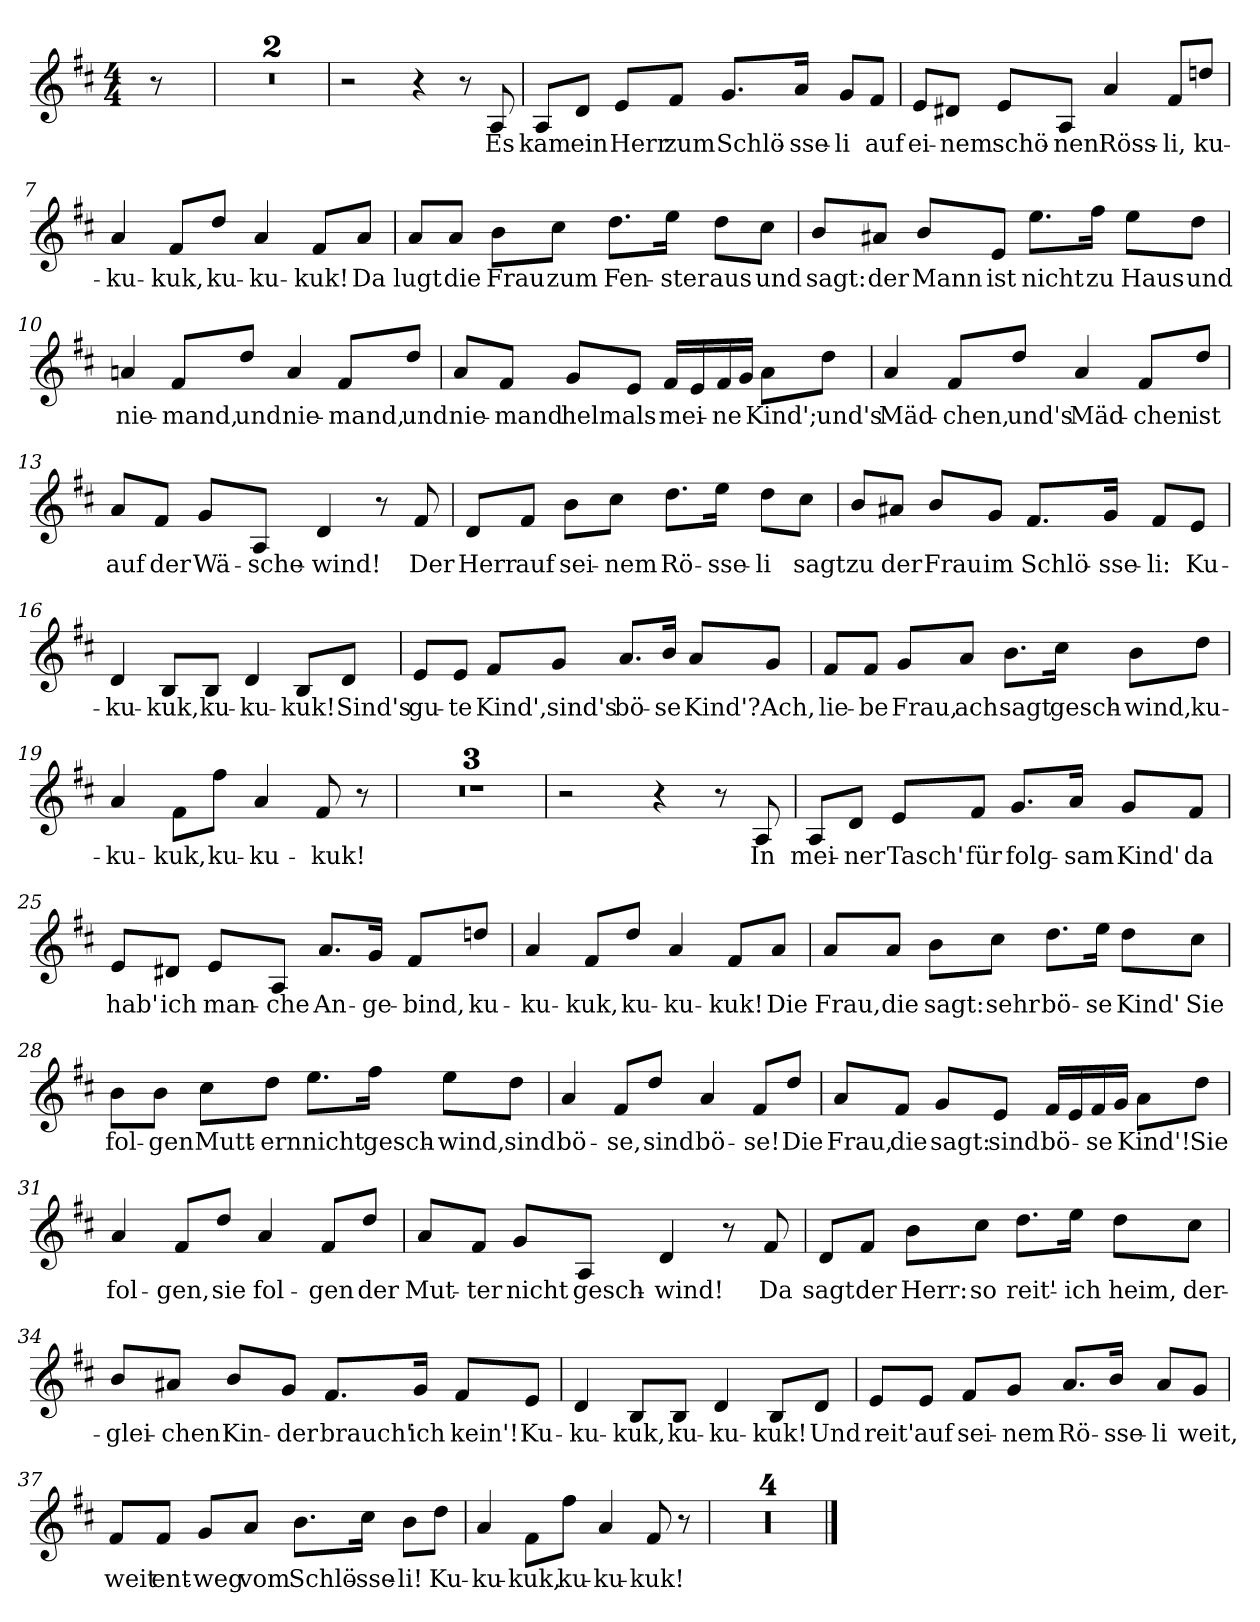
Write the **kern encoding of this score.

**kern	**text
*part1	*part1
*staff1	*staff1
*clefG2	*
*k[f#c#]	*
*M4/4	*
=1	=1
8r	.
=2	=2
1r	.
=3	=3
1r	.
=4	=4
2r	.
4r	.
8r	.
!	!LO:LY:b
8A/	Es
=5	=5
!	!LO:LY:b
8A/L	kam
!	!LO:LY:b
8d/J	ein
!	!LO:LY:b
8e/L	Herr
!	!LO:LY:b
8f#/J	zum
!	!LO:LY:b
8.g/L	Schlö-
!	!LO:LY:b
16a/Jk	-sse-
!	!LO:LY:b
8g/L	-li
!	!LO:LY:b
8f#/J	auf
=6	=6
!	!LO:LY:b
8e/L	ei-
!	!LO:LY:b
8d#X/J	-nem
!	!LO:LY:b
8e/L	schö-
!	!LO:LY:b
8A/J	-nen
!	!LO:LY:b
4a/	Röss-
!	!LO:LY:b
8f#/L	-li,
!	!LO:LY:b
8ddn/J	ku-
=7	=7
!	!LO:LY:b
4a/	-ku-
!	!LO:LY:b
8f#/L	-kuk,
!	!LO:LY:b
8dd/J	ku-
!	!LO:LY:b
4a/	-ku-
!	!LO:LY:b
8f#/L	-kuk!
!	!LO:LY:b
8a/J	Da
!!LO:LB:g=z
=8	=8
!	!LO:LY:b
8a/L	lugt
!	!LO:LY:b
8a/J	die
!	!LO:LY:b
8b\L	Frau
!	!LO:LY:b
8cc#\J	zum
!	!LO:LY:b
8.dd\L	Fen-
!	!LO:LY:b
16ee\Jk	-ster
!	!LO:LY:b
8dd\L	aus
!	!LO:LY:b
8cc#\J	und
=9	=9
!	!LO:LY:b
8b/L	sagt:
!	!LO:LY:b
8a#X/J	der
!	!LO:LY:b
8b/L	Mann
!	!LO:LY:b
8e/J	ist
!	!LO:LY:b
8.ee\L	nicht
!	!LO:LY:b
16ff#\Jk	zu
!	!LO:LY:b
8ee\L	Haus
!	!LO:LY:b
8dd\J	und
=10	=10
!	!LO:LY:b
4an/	nie-
!	!LO:LY:b
8f#/L	-mand,
!	!LO:LY:b
8dd/J	und
!	!LO:LY:b
4a/	nie-
!	!LO:LY:b
8f#/L	-mand,
!	!LO:LY:b
8dd/J	und
!!LO:LB:g=z
=11	=11
!	!LO:LY:b
8a/L	nie-
!	!LO:LY:b
8f#/J	-mand
!	!LO:LY:b
8g/L	helm
!	!LO:LY:b
8e/J	als
!	!LO:LY:b
16f#/LL	mei-
16e/	.
!	!LO:LY:b
16f#/	-ne
16g/JJ	.
!	!LO:LY:b
8a\L	Kind';
!	!LO:LY:b
8dd\J	und's
=12	=12
!	!LO:LY:b
4a/	Mäd-
!	!LO:LY:b
8f#/L	-chen,
!	!LO:LY:b
8dd/J	und's
!	!LO:LY:b
4a/	Mäd-
!	!LO:LY:b
8f#/L	-chen
!	!LO:LY:b
8dd/J	ist
=13	=13
!	!LO:LY:b
8a/L	auf
!	!LO:LY:b
8f#/J	der
!	!LO:LY:b
8g/L	Wä-
!	!LO:LY:b
8A/J	-sche-
!	!LO:LY:b
4d/	-wind!
8r	.
!	!LO:LY:b
8f#/	Der
!!LO:LB:g=z
=14	=14
!	!LO:LY:b
8d/L	Herr
!	!LO:LY:b
8f#/J	auf
!	!LO:LY:b
8b\L	sei-
!	!LO:LY:b
8cc#\J	-nem
!	!LO:LY:b
8.dd\L	Rö-
!	!LO:LY:b
16ee\Jk	-sse-
!	!LO:LY:b
8dd\L	-li
!	!LO:LY:b
8cc#\J	sagt
=15	=15
!	!LO:LY:b
8b/L	zu
!	!LO:LY:b
8a#X/J	der
!	!LO:LY:b
8b/L	Frau
!	!LO:LY:b
8g/J	im
!	!LO:LY:b
8.f#/L	Schlö-
!	!LO:LY:b
16g/Jk	-sse-
!	!LO:LY:b
8f#/L	-li:
!	!LO:LY:b
8e/J	Ku-
=16	=16
!	!LO:LY:b
4d/	-ku-
!	!LO:LY:b
8B/L	-kuk,
!	!LO:LY:b
8B/J	ku-
!	!LO:LY:b
4d/	-ku-
!	!LO:LY:b
8B/L	-kuk!
!	!LO:LY:b
8d/J	Sind's
!!LO:LB:g=z
=17	=17
!	!LO:LY:b
8e/L	gu-
!	!LO:LY:b
8e/J	-te
!	!LO:LY:b
8f#/L	Kind',
!	!LO:LY:b
8g/J	sind's
!	!LO:LY:b
8.a/L	bö-
!	!LO:LY:b
16b/Jk	-se
!	!LO:LY:b
8a/L	Kind'?
!	!LO:LY:b
8g/J	Ach,
=18	=18
!	!LO:LY:b
8f#/L	lie-
!	!LO:LY:b
8f#/J	-be
!	!LO:LY:b
8g/L	Frau,
!	!LO:LY:b
8a/J	ach
!	!LO:LY:b
8.b\L	sagt
!	!LO:LY:b
16cc#\Jk	gesch-
!	!LO:LY:b
8b\L	-wind,
!	!LO:LY:b
8dd\J	ku-
=19	=19
!	!LO:LY:b
4a/	-ku-
!	!LO:LY:b
8f#\L	-kuk,
!	!LO:LY:b
8ff#\J	ku-
!	!LO:LY:b
4a/	-ku-
!	!LO:LY:b
8f#/	-kuk!
8r	.
=20	=20
1r	.
=21	=21
1r	.
=22	=22
1r	.
!!LO:LB:g=z
=23	=23
2r	.
4r	.
8r	.
!	!LO:LY:b
8A/	In
=24	=24
!	!LO:LY:b
8A/L	mei-
!	!LO:LY:b
8d/J	-ner
!	!LO:LY:b
8e/L	Tasch'
!	!LO:LY:b
8f#/J	für
!	!LO:LY:b
8.g/L	folg-
!	!LO:LY:b
16a/Jk	-sam
!	!LO:LY:b
8g/L	Kind'
!	!LO:LY:b
8f#/J	da
=25	=25
!	!LO:LY:b
8e/L	hab'
!	!LO:LY:b
8d#X/J	ich
!	!LO:LY:b
8e/L	man-
!	!LO:LY:b
8A/J	-che
!	!LO:LY:b
8.a/L	An-
!	!LO:LY:b
16g/Jk	-ge-
!	!LO:LY:b
8f#/L	-bind,
!	!LO:LY:b
8ddn/J	ku-
=26	=26
!	!LO:LY:b
4a/	-ku-
!	!LO:LY:b
8f#/L	-kuk,
!	!LO:LY:b
8dd/J	ku-
!	!LO:LY:b
4a/	-ku-
!	!LO:LY:b
8f#/L	-kuk!
!	!LO:LY:b
8a/J	Die
!!LO:LB:g=z
=27	=27
!	!LO:LY:b
8a/L	Frau,
!	!LO:LY:b
8a/J	die
!	!LO:LY:b
8b\L	sagt:
!	!LO:LY:b
8cc#\J	sehr
!	!LO:LY:b
8.dd\L	bö-
!	!LO:LY:b
16ee\Jk	-se
!	!LO:LY:b
8dd\L	Kind'
!	!LO:LY:b
8cc#\J	Sie
=28	=28
!	!LO:LY:b
8b\L	fol-
!	!LO:LY:b
8b\J	-gen
!	!LO:LY:b
8cc#\L	Mutt-
!	!LO:LY:b
8dd\J	-ern
!	!LO:LY:b
8.ee\L	nicht
!	!LO:LY:b
16ff#\Jk	gesch-
!	!LO:LY:b
8ee\L	-wind,
!	!LO:LY:b
8dd\J	sind
=29	=29
!	!LO:LY:b
4a/	bö-
!	!LO:LY:b
8f#/L	-se,
!	!LO:LY:b
8dd/J	sind
!	!LO:LY:b
4a/	bö-
!	!LO:LY:b
8f#/L	-se!
!	!LO:LY:b
8dd/J	Die
!!LO:LB:g=z
=30	=30
!	!LO:LY:b
8a/L	Frau,
!	!LO:LY:b
8f#/J	die
!	!LO:LY:b
8g/L	sagt:
!	!LO:LY:b
8e/J	sind
!	!LO:LY:b
16f#/LL	bö-
16e/	.
!	!LO:LY:b
16f#/	-se
16g/JJ	.
!	!LO:LY:b
8a\L	Kind'!
!	!LO:LY:b
8dd\J	Sie
=31	=31
!	!LO:LY:b
4a/	fol-
!	!LO:LY:b
8f#/L	-gen,
!	!LO:LY:b
8dd/J	sie
!	!LO:LY:b
4a/	fol-
!	!LO:LY:b
8f#/L	-gen
!	!LO:LY:b
8dd/J	der
=32	=32
!	!LO:LY:b
8a/L	Mut-
!	!LO:LY:b
8f#/J	-ter
!	!LO:LY:b
8g/L	nicht
!	!LO:LY:b
8A/J	gesch-
!	!LO:LY:b
4d/	-wind!
8r	.
!	!LO:LY:b
8f#/	Da
!!LO:LB:g=z
=33	=33
!	!LO:LY:b
8d/L	sagt
!	!LO:LY:b
8f#/J	der
!	!LO:LY:b
8b\L	Herr:
!	!LO:LY:b
8cc#\J	so
!	!LO:LY:b
8.dd\L	reit'-
!	!LO:LY:b
16ee\Jk	-ich
!	!LO:LY:b
8dd\L	heim,
!	!LO:LY:b
8cc#\J	der-
=34	=34
!	!LO:LY:b
8b/L	-glei-
!	!LO:LY:b
8a#X/J	-chen
!	!LO:LY:b
8b/L	Kin-
!	!LO:LY:b
8g/J	-der
!	!LO:LY:b
8.f#/L	brauch'
!	!LO:LY:b
16g/Jk	ich
!	!LO:LY:b
8f#/L	kein'!
!	!LO:LY:b
8e/J	Ku-
=35	=35
!	!LO:LY:b
4d/	-ku-
!	!LO:LY:b
8B/L	-kuk,
!	!LO:LY:b
8B/J	ku-
!	!LO:LY:b
4d/	-ku-
!	!LO:LY:b
8B/L	-kuk!
!	!LO:LY:b
8d/J	Und
!!LO:LB:g=z
=36	=36
!	!LO:LY:b
8e/L	reit'
!	!LO:LY:b
8e/J	auf
!	!LO:LY:b
8f#/L	sei-
!	!LO:LY:b
8g/J	-nem
!	!LO:LY:b
8.a/L	Rö-
!	!LO:LY:b
16b/Jk	-sse-
!	!LO:LY:b
8a/L	-li
!	!LO:LY:b
8g/J	weit,
=37	=37
!	!LO:LY:b
8f#/L	weit
!	!LO:LY:b
8f#/J	ent-
!	!LO:LY:b
8g/L	-weg
!	!LO:LY:b
8a/J	vom
!	!LO:LY:b
8.b\L	Schlö-
!	!LO:LY:b
16cc#\Jk	-sse-
!	!LO:LY:b
8b\L	-li!
!	!LO:LY:b
8dd\J	Ku-
=38	=38
!	!LO:LY:b
4a/	-ku-
!	!LO:LY:b
8f#\L	-kuk,
!	!LO:LY:b
8ff#\J	ku-
!	!LO:LY:b
4a/	-ku-
!	!LO:LY:b
8f#/	-kuk!
8r	.
=39	=39
1r	.
=40	=40
1r	.
=41	=41
1r	.
=42	=42
1r	.
==	==
*-	*-
